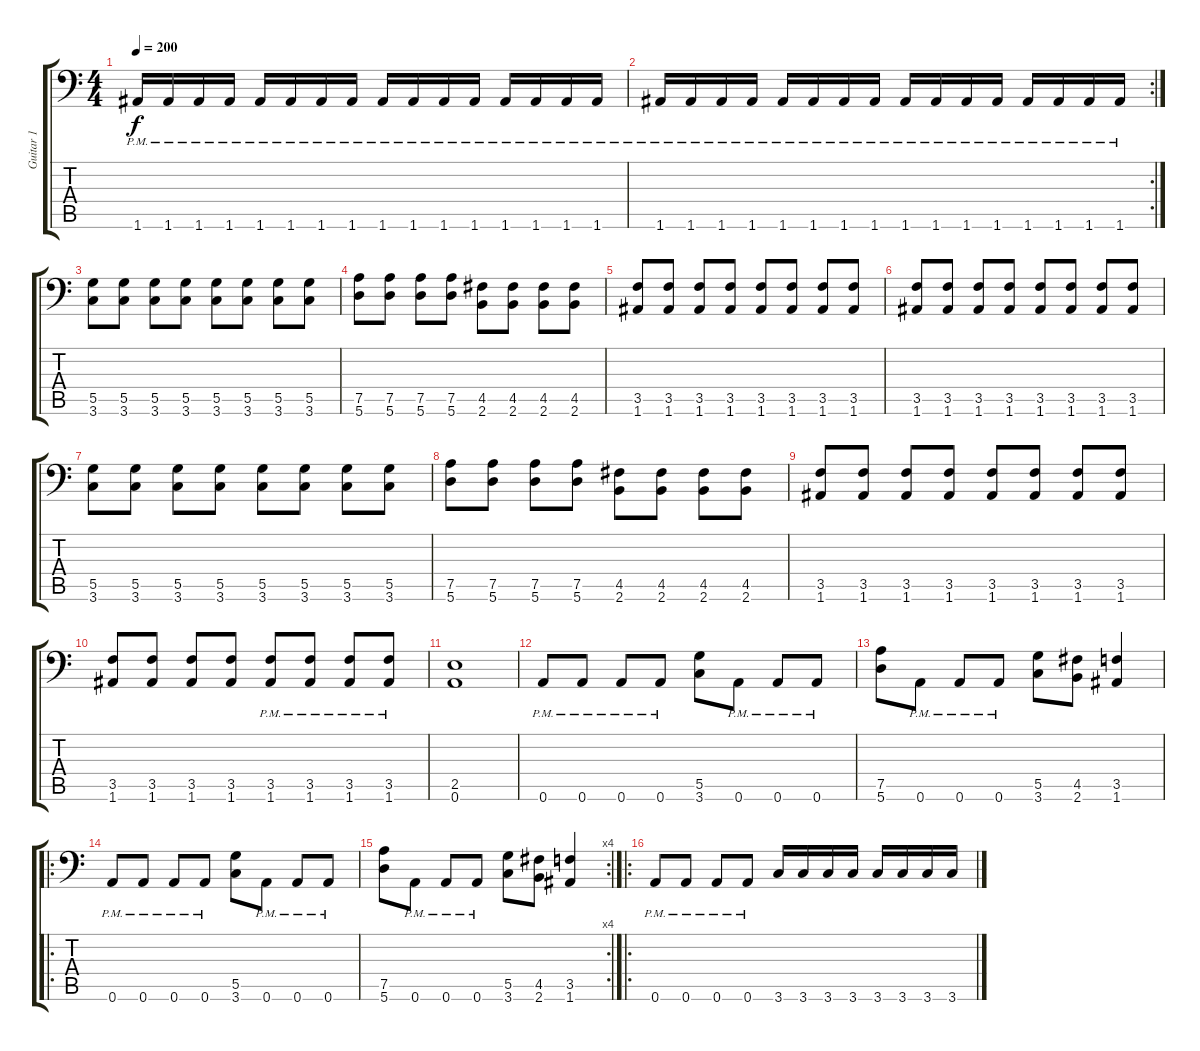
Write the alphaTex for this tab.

\track ("Guitar 1" "Guitar 1") {instrument distortionguitar}
\staff {score tabs}
\tuning (A3 E3 C3 G2 D2 A1) {hide}
\ts (4 4)
\tempo 200
\clef f4
\ks c
1.6{pm}.16{dy f} 1.6{pm}.16 1.6{pm}.16 1.6{pm}.16 1.6{pm}.16 1.6{pm}.16 1.6{pm}.16 1.6{pm}.16 1.6{pm}.16 1.6{pm}.16 1.6{pm}.16 1.6{pm}.16 1.6{pm}.16 1.6{pm}.16 1.6{pm}.16 1.6{pm}.16 |
\rc 2
1.6{pm}.16 1.6{pm}.16 1.6{pm}.16 1.6{pm}.16 1.6{pm}.16 1.6{pm}.16 1.6{pm}.16 1.6{pm}.16 1.6{pm}.16 1.6{pm}.16 1.6{pm}.16 1.6{pm}.16 1.6{pm}.16 1.6{pm}.16 1.6{pm}.16 1.6{pm}.16 |
(5.5 3.6).8 (5.5 3.6).8 (5.5 3.6).8 (5.5 3.6).8 (5.5 3.6).8 (5.5 3.6).8 (5.5 3.6).8 (5.5 3.6).8 |
(7.5 5.6).8 (7.5 5.6).8 (7.5 5.6).8 (7.5 5.6).8 (4.5 2.6).8 (4.5 2.6).8 (4.5 2.6).8 (4.5 2.6).8 |
(3.5 1.6).8 (3.5 1.6).8 (3.5 1.6).8 (3.5 1.6).8 (3.5 1.6).8 (3.5 1.6).8 (3.5 1.6).8 (3.5 1.6).8 |
(3.5 1.6).8 (3.5 1.6).8 (3.5 1.6).8 (3.5 1.6).8 (3.5 1.6).8 (3.5 1.6).8 (3.5 1.6).8 (3.5 1.6).8 |
(5.5 3.6).8 (5.5 3.6).8 (5.5 3.6).8 (5.5 3.6).8 (5.5 3.6).8 (5.5 3.6).8 (5.5 3.6).8 (5.5 3.6).8 |
(7.5 5.6).8 (7.5 5.6).8 (7.5 5.6).8 (7.5 5.6).8 (4.5 2.6).8 (4.5 2.6).8 (4.5 2.6).8 (4.5 2.6).8 |
(3.5 1.6).8 (3.5 1.6).8 (3.5 1.6).8 (3.5 1.6).8 (3.5 1.6).8 (3.5 1.6).8 (3.5 1.6).8 (3.5 1.6).8 |
(3.5 1.6).8 (3.5 1.6).8 (3.5 1.6).8 (3.5 1.6).8 (3.5{pm} 1.6{pm}).8 (3.5{pm} 1.6{pm}).8 (3.5{pm} 1.6{pm}).8 (3.5 1.6{pm}).8 |
(2.5 0.6).1 |
0.6{pm}.8 0.6{pm}.8 0.6{pm}.8 0.6{pm}.8 (5.5 3.6).8 0.6{pm}.8 0.6{pm}.8 0.6{pm}.8 |
(7.5 5.6).8 0.6{pm}.8 0.6{pm}.8 0.6{pm}.8 (5.5 3.6).8 (4.5 2.6).8 (3.5 1.6).4 |
\ro
0.6{pm}.8 0.6{pm}.8 0.6{pm}.8 0.6{pm}.8 (5.5 3.6).8 0.6{pm}.8 0.6{pm}.8 0.6{pm}.8 |
\rc 4
(7.5 5.6).8 0.6{pm}.8 0.6{pm}.8 0.6{pm}.8 (5.5 3.6).8 (4.5 2.6).8 (3.5 1.6).4 |
\ro
0.6{pm}.8 0.6{pm}.8 0.6{pm}.8 0.6{pm}.8 3.6.16 3.6.16 3.6.16 3.6.16 3.6.16 3.6.16 3.6.16 3.6.16
